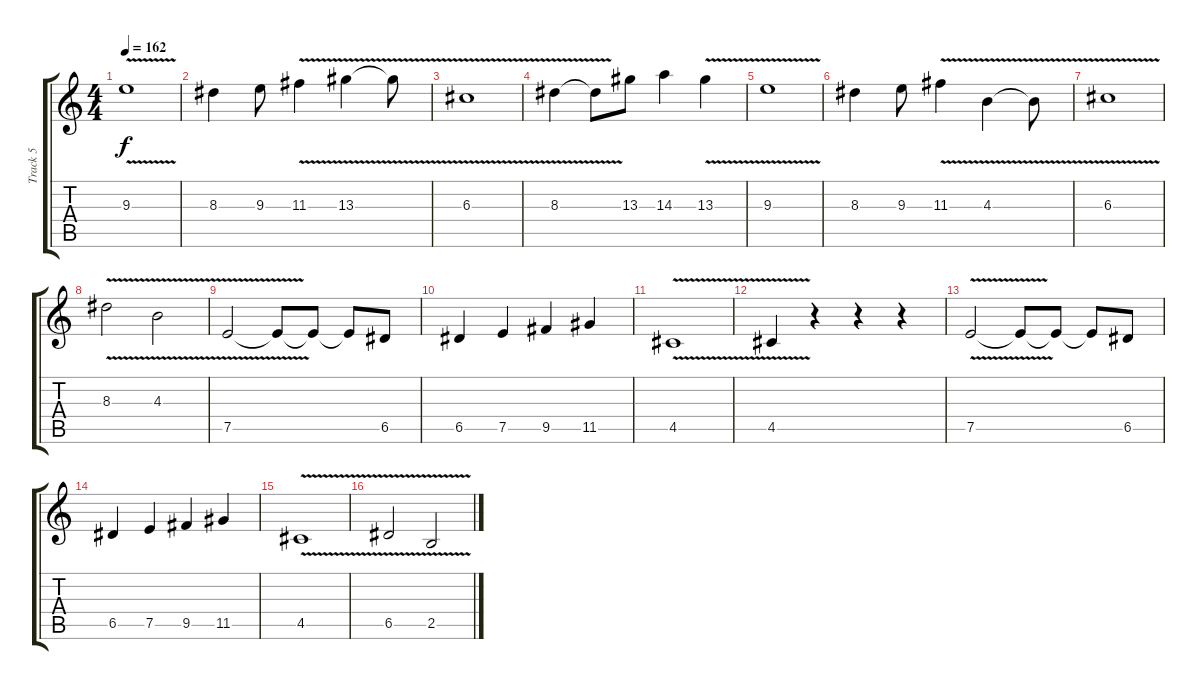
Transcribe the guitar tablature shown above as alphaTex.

\track ("Track 5" "Track 5") {instrument distortionguitar}
\staff {score tabs}
\tuning (E4 B3 G3 D3 A2 E2) {hide}
\ts (4 4)
\tempo 162
\clef g2
\ks c
9.3{v}.1{dy f} |
8.3.4 9.3.8 11.3{v}.4 13.3{v}.4 13.3{t}.8 |
6.3{v}.1 |
8.3{v}.4 8.3{t}.8 13.3.8 14.3.4 13.3{v}.4 |
9.3{v}.1 |
8.3.4 9.3.8 11.3{v}.4 4.3{v}.4 4.3{t}.8 |
6.3{v}.1 |
8.3{v}.2 4.3{v}.2 |
7.5{v}.2{volume 12} 7.5{t}.8 7.5{t}.8 7.5{t}.8 6.5.8 |
6.5.4 7.5.4 9.5.4 11.5.4 |
4.5{v}.1 |
4.5{v}.4 r.4 r.4 r.4 |
7.5{v}.2 7.5{t}.8 7.5{t}.8 7.5{t}.8 6.5.8 |
6.5.4 7.5.4 9.5.4 11.5.4 |
4.5{v}.1 |
6.5{v}.2 2.5{v}.2
